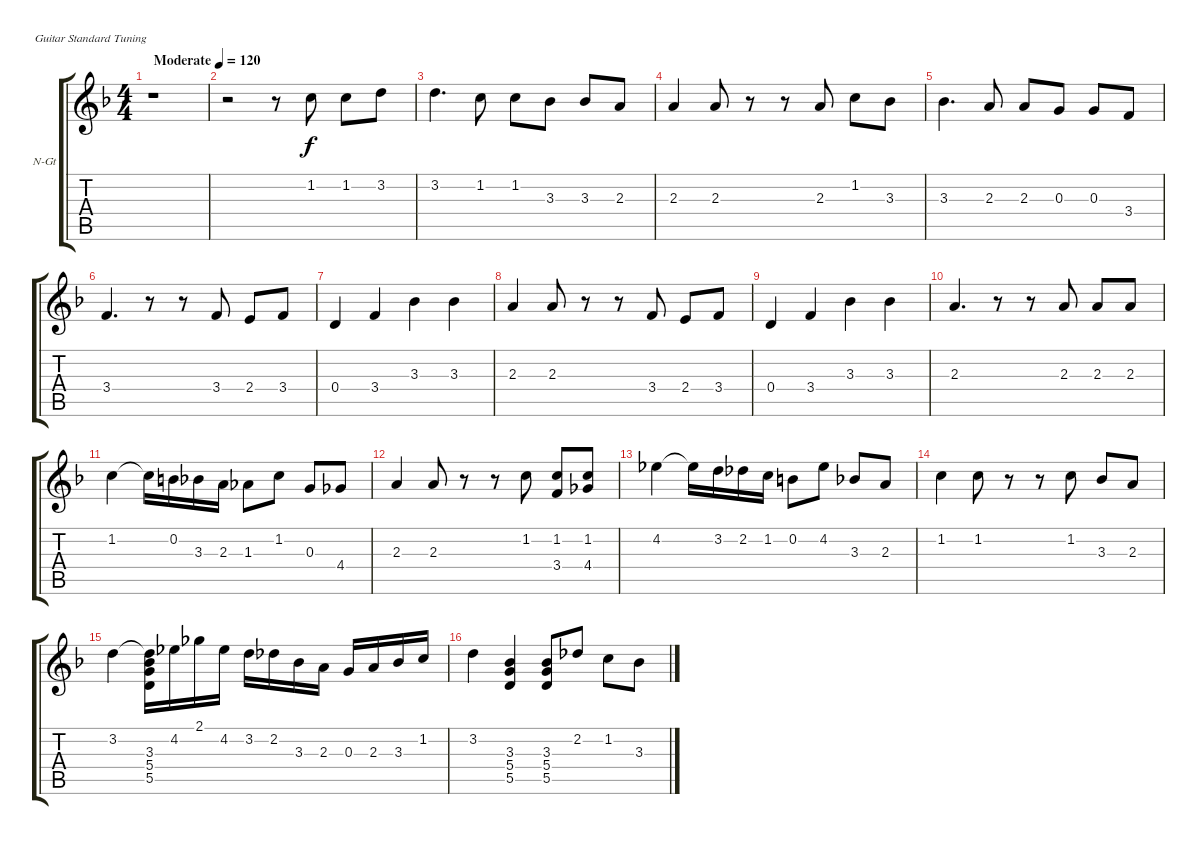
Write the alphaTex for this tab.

\bracketExtendMode groupsimilarinstruments
\firstSystemTrackNameOrientation horizontal
\otherSystemsTrackNameOrientation horizontal
\track ("Lead Guitar" "N-Gt") {instrument acousticguitarnylon}
\staff {score tabs}
\tuning (E4 B3 G3 D3 A2 E2)
\ts (4 4)
\beaming (8 2 2 2 2)
\tempo (120 "Moderate")
\clef g2
\ks f
r.1{dy f instrument acousticguitarnylon} |
r.2 r.8 1.2.8 1.2.8 3.2.8 |
3.2.4{d} 1.2.8 1.2.8 3.3.8 3.3.8 2.3.8 |
2.3.4 2.3.8 r.8 r.8 2.3.8 1.2.8 3.3.8 |
3.3.4{d} 2.3.8 2.3.8 0.3.8 0.3.8 3.4.8 |
3.4.4{d} r.8 r.8 3.4.8 2.4.8 3.4.8 |
0.4.4 3.4.4 3.3.4 3.3.4 |
2.3.4 2.3.8 r.8 r.8 3.4.8 2.4.8 3.4.8 |
0.4.4 3.4.4 3.3.4 3.3.4 |
2.3.4{d} r.8 r.8 2.3.8 2.3.8 2.3.8 |
1.2.4 1.2{t}.16 0.2.16 3.3.16 2.3.16 1.3.8 1.2.8 0.3.8 4.4.8 |
2.3.4 2.3.8 r.8 r.8 1.2.8 (1.2 3.4).8 (1.2 4.4).8 |
4.2.4 4.2{t}.16 3.2.16 2.2.16 1.2.16 0.2.8 4.2.8 3.3.8 2.3.8 |
1.2.4 1.2.8 r.8 r.8 1.2.8 3.3.8 2.3.8 |
3.2.4 (3.2{t} 3.3 5.4 5.5).16 4.2.16 2.1.16 4.2.16 3.2.16 2.2.16 3.3.16 2.3.16 0.3.16 2.3.16 3.3.16 1.2.16 |
3.2.4 (3.3 5.4 5.5).4 (3.3 5.4 5.5).8 2.2.8 1.2.8 3.3.8
